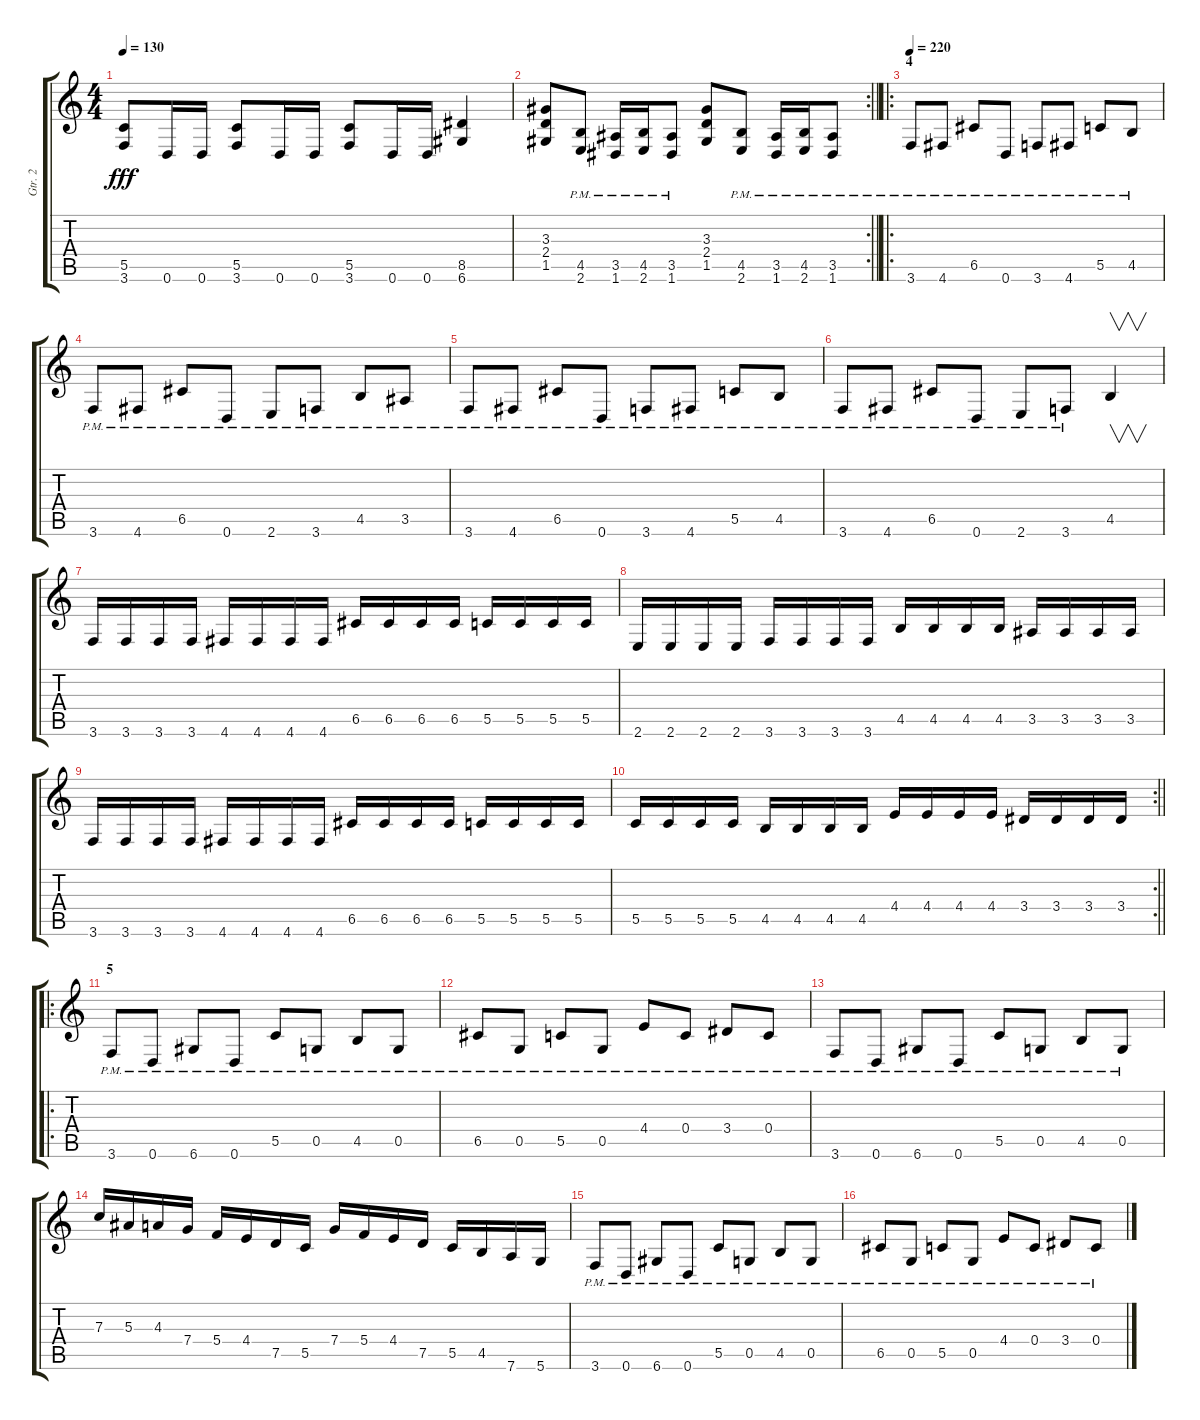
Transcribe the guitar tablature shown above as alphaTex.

\track ("Gtr. 2" "Gtr. 2") {instrument distortionguitar}
\staff {score tabs}
\tuning (D4 A3 F3 C3 G2 D2) {hide}
\ts (4 4)
\tempo 130
\clef g2
\ks c
(5.5 3.6).8{dy fff} 0.6.16 0.6.16 (5.5 3.6).8 0.6.16 0.6.16 (5.5 3.6).8 0.6.16 0.6.16 (8.5 6.6).4 |
\rc 2
\barLineRight lightlight
(3.3 2.4 1.5).8 (4.5{pm} 2.6{pm}).8 (3.5{pm} 1.6{pm}).16 (4.5{pm} 2.6{pm}).16 (3.5{pm} 1.6{pm}).8 (3.3 2.4 1.5).8 (4.5{pm} 2.6{pm}).8 (3.5{pm} 1.6{pm}).16 (4.5{pm} 2.6{pm}).16 (3.5{pm} 1.6{pm}).8 |
\ro
\section ("" "4")
\tempo 220
3.6{pm}.8 4.6{pm}.8 6.5{pm}.8 0.6{pm}.8 3.6{pm}.8 4.6{pm}.8 5.5{pm}.8 4.5{pm}.8 |
3.6{pm}.8 4.6{pm}.8 6.5{pm}.8 0.6{pm}.8 2.6{pm}.8 3.6{pm}.8 4.5{pm}.8 3.5{pm}.8 |
3.6{pm}.8 4.6{pm}.8 6.5{pm}.8 0.6{pm}.8 3.6{pm}.8 4.6{pm}.8 5.5{pm}.8 4.5{pm}.8 |
3.6{pm}.8 4.6{pm}.8 6.5{pm}.8 0.6{pm}.8 2.6{pm}.8 3.6{pm}.8 4.5.4{v instrument guitarharmonics} |
3.6.16{instrument distortionguitar} 3.6.16 3.6.16 3.6.16 4.6.16 4.6.16 4.6.16 4.6.16 6.5.16 6.5.16 6.5.16 6.5.16 5.5.16 5.5.16 5.5.16 5.5.16 |
2.6.16 2.6.16 2.6.16 2.6.16 3.6.16 3.6.16 3.6.16 3.6.16 4.5.16 4.5.16 4.5.16 4.5.16 3.5.16 3.5.16 3.5.16 3.5.16 |
3.6.16 3.6.16 3.6.16 3.6.16 4.6.16 4.6.16 4.6.16 4.6.16 6.5.16 6.5.16 6.5.16 6.5.16 5.5.16 5.5.16 5.5.16 5.5.16 |
\rc 2
\barLineRight lightlight
5.5.16 5.5.16 5.5.16 5.5.16 4.5.16 4.5.16 4.5.16 4.5.16 4.4.16 4.4.16 4.4.16 4.4.16 3.4.16 3.4.16 3.4.16 3.4.16 |
\ro
\section ("" "5")
3.6{pm}.8 0.6{pm}.8 6.6{pm}.8 0.6{pm}.8 5.5{pm}.8 0.5{pm}.8 4.5{pm}.8 0.5{pm}.8 |
6.5{pm}.8 0.5{pm}.8 5.5{pm}.8 0.5{pm}.8 4.4{pm}.8 0.4{pm}.8 3.4{pm}.8 0.4{pm}.8 |
3.6{pm}.8 0.6{pm}.8 6.6{pm}.8 0.6{pm}.8 5.5{pm}.8 0.5{pm}.8 4.5{pm}.8 0.5{pm}.8 |
7.3.16 5.3.16 4.3.16 7.4.16 5.4.16 4.4.16 7.5.16 5.5.16 7.4.16 5.4.16 4.4.16 7.5.16 5.5.16 4.5.16 7.6.16 5.6.16 |
3.6{pm}.8 0.6{pm}.8 6.6{pm}.8 0.6{pm}.8 5.5{pm}.8 0.5{pm}.8 4.5{pm}.8 0.5{pm}.8 |
6.5{pm}.8 0.5{pm}.8 5.5{pm}.8 0.5{pm}.8 4.4{pm}.8 0.4{pm}.8 3.4{pm}.8 0.4{pm}.8
